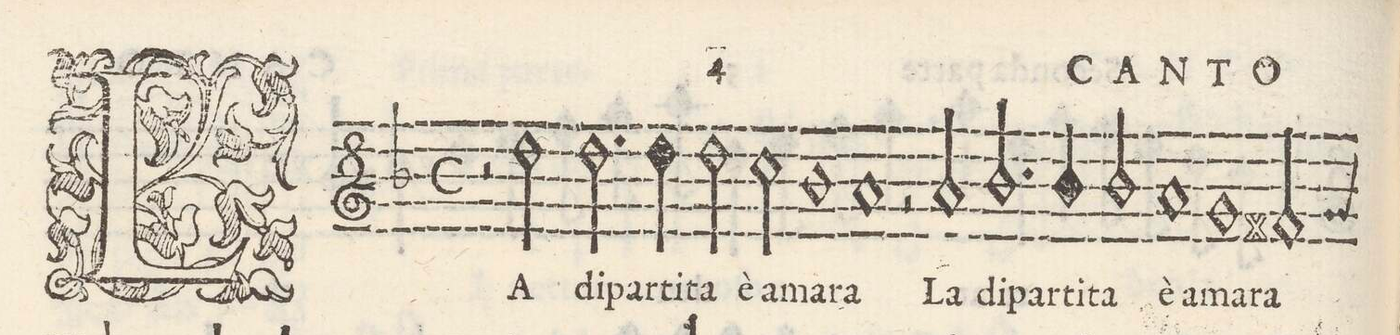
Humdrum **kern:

**kern	**text
*I"CANTO	*
*clefG2	*
*k[b-]	*
*met(C)	*
*M2/1	*
2r	.
2dd\	LA
2.dd\	dipar-
4dd\	-ti-
=2-	=2-
2dd\	-ta
2cc\	è a-
1b-	-ma-
=3-	=3-
1a	-ra
2r	.
2a/	La
=4-	=4-
2.b-/	dipar-
4b-/	-ti-
2b-/	-ta
1a/	è a-
=5-	=5-
1g	-ma-
2f#X/	-ra
*custos:g	*
=6-	=6-
*-	*-
